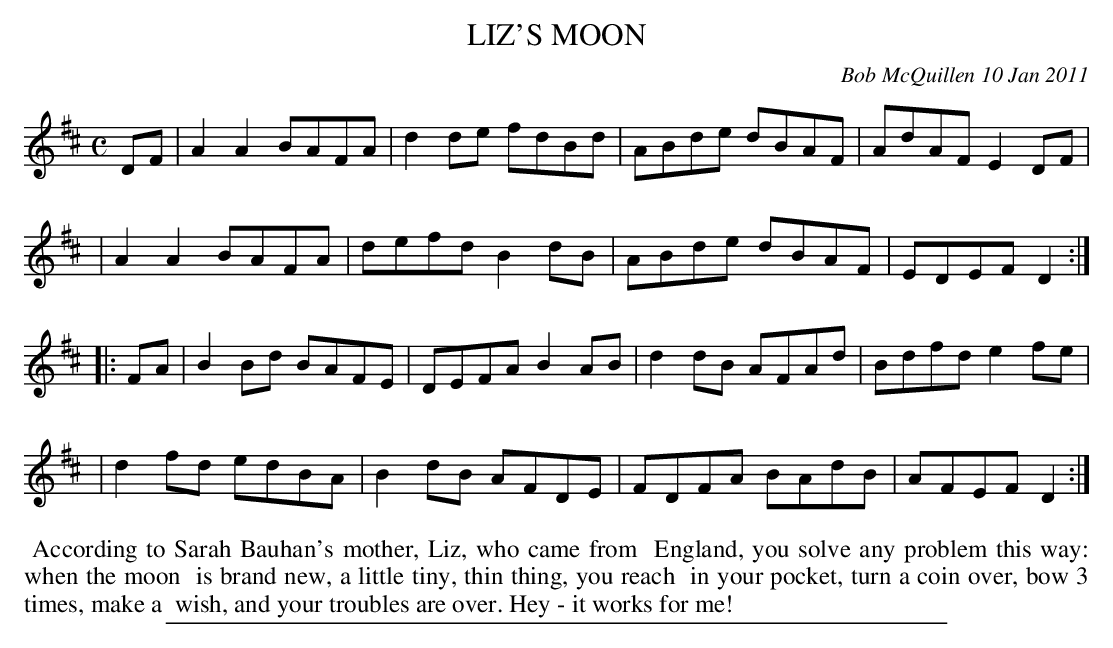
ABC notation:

X:1
T: LIZ'S MOON
C: Bob McQuillen 10 Jan 2011
M: C
L: 1/8
K: D
DF \
| A2A2 BAFA | d2de fdBd | ABde dBAF | AdAF E2DF |
| A2A2 BAFA | defd B2dB | ABde dBAF | EDEF D2 :|
|: FA \
| B2Bd BAFE | DEFA B2AB | d2dB AFAd | Bdfd e2fe |
| d2fd edBA | B2dB AFDE | FDFA BAdB | AFEF D2 :|
